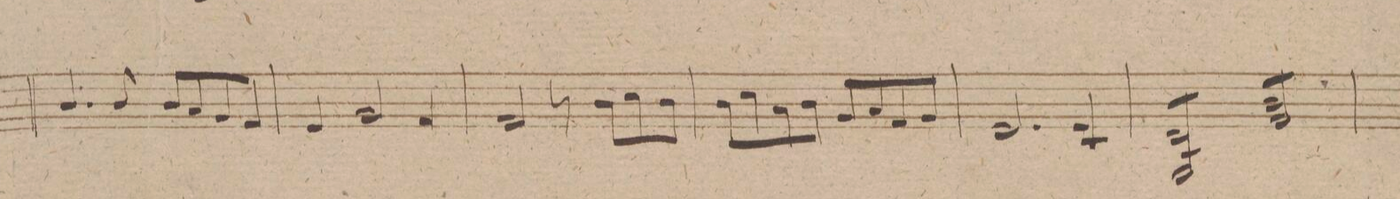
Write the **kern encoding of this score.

**kern	**dynam
*I"Violino 2do	*
*clefG2	*
*k[f#c#g#d#]	*
*met(c)	*
*M4/4	*
4.b/	.
8b/	.
8b/L	.
8a/	.
8g#/	.
8f#/J	.
=266	=266
4e/	.
2g#/	.
4f#/	.
=267	=267
2f#/	.
8r	.
8b\L	.
8cc#\	.
8b\J	.
=268	=268
8b\L	.
8cc#\	.
8a\	.
8b\J	.
8g#/L	.
8a/	.
8f#/	.
8g#/J	.
=269	=269
2.e/	.
4e/ 4c#/	.
=270	=270
*tremolo	*
8d#/L 8B/	.
8d#/ 8B/	.
8d#/ 8B/	.
8d#/J 8B/	.
8b/L 8f#/	.
8b/ 8f#/	.
8b/ 8f#/	.
8b/J 8f#/	.
*Xtremolo	*
=271	=271
*-	*-
